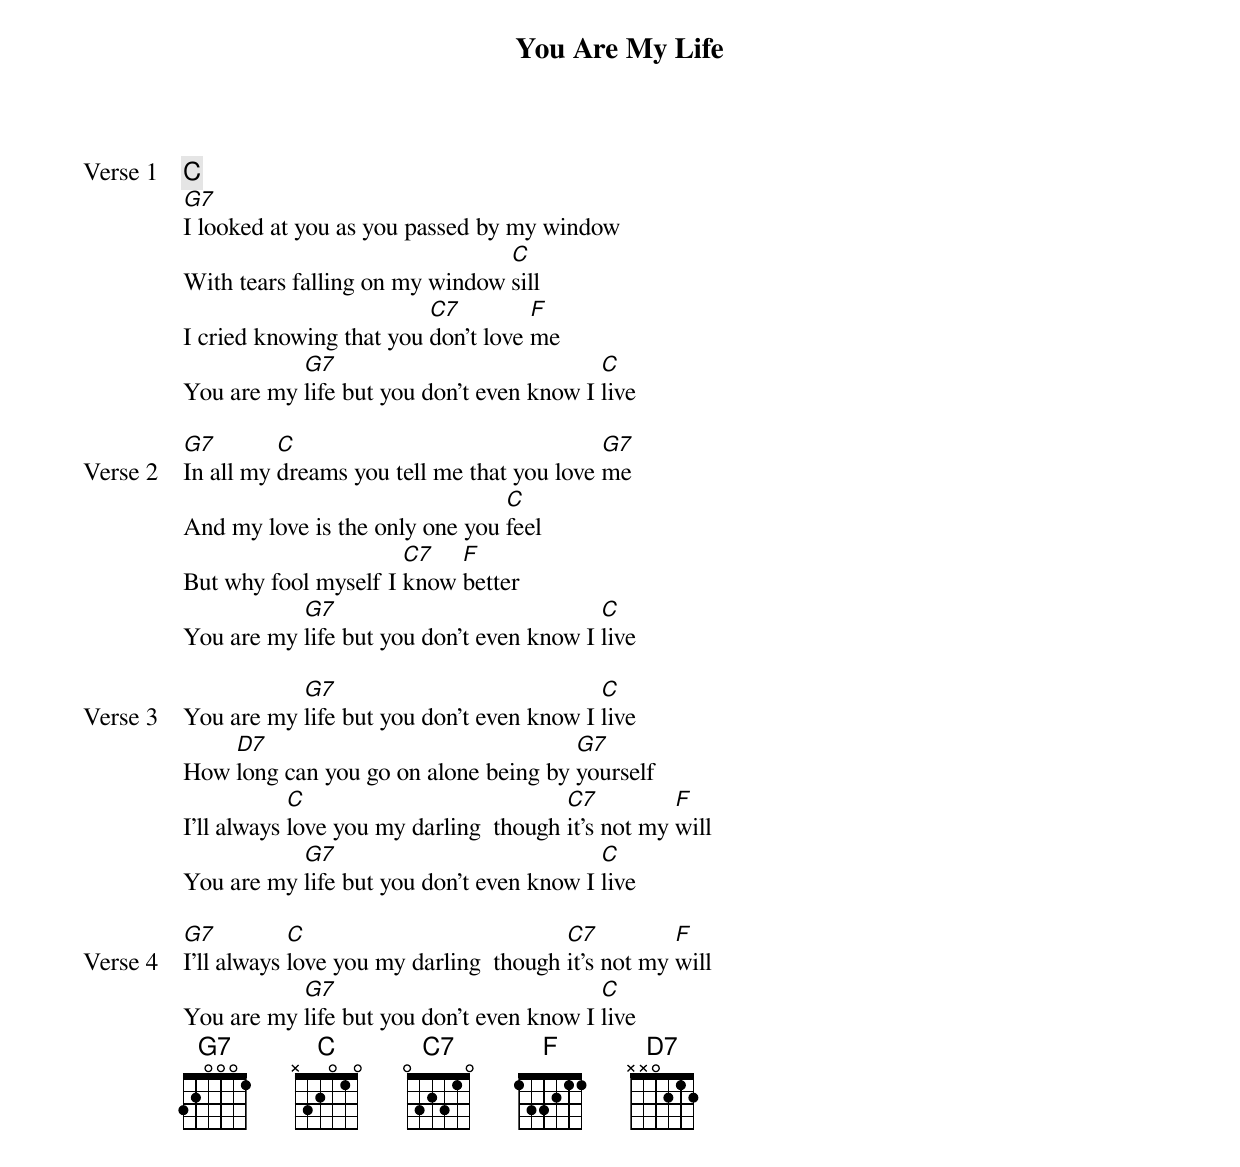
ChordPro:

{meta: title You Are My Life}
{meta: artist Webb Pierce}
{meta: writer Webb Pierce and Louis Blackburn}

{start_of_verse: Verse 1}
{comment: C}
[G7]I looked at you as you passed by my window
With tears falling on my window [C]sill
I cried knowing that you [C7]don't love [F]me
You are my [G7]life but you don't even know I [C]live
{end_of_verse}

{start_of_verse: Verse 2}
[G7]In all my [C]dreams you tell me that you love [G7]me
And my love is the only one you [C]feel
But why fool myself I [C7]know [F]better
You are my [G7]life but you don't even know I [C]live
{end_of_verse}

{start_of_verse: Verse 3}
You are my [G7]life but you don't even know I [C]live
How [D7]long can you go on alone being by [G7]yourself
I'll always [C]love you my darling  though [C7]it's not my [F]will
You are my [G7]life but you don't even know I [C]live
{end_of_verse}

{start_of_verse: Verse 4}
[G7]I'll always [C]love you my darling  though [C7]it's not my [F]will
You are my [G7]life but you don't even know I [C]live
{end_of_verse}
